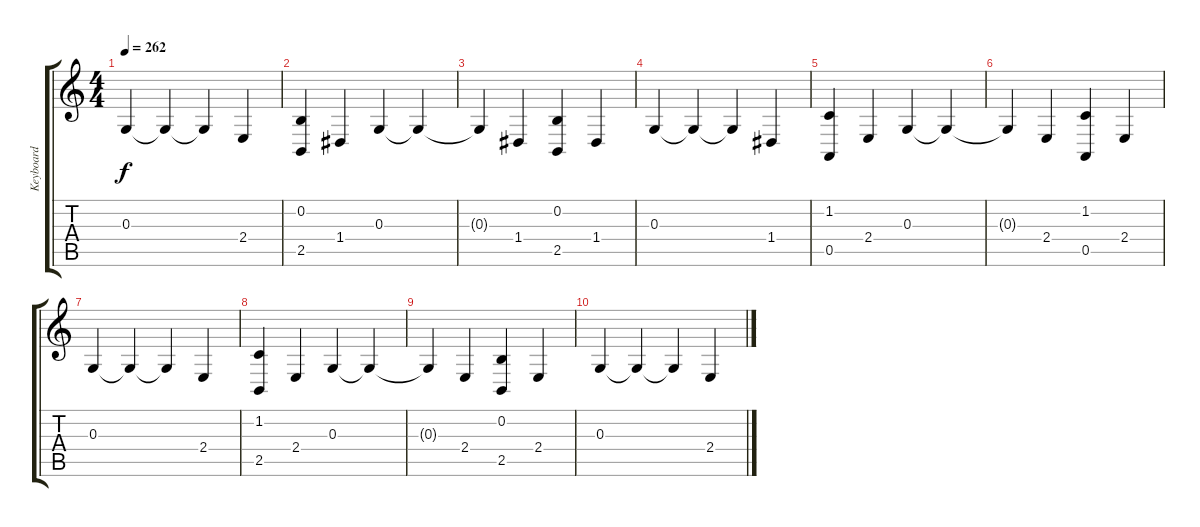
\track ("Keyboard" "Keyboard") {instrument acousticgrandpiano}
\staff {score tabs}
\tuning (E4 B3 G3 D3 A2 E2) {hide}
\ts (4 4)
\tempo 262
\clef g2
\ks c
0.3.4{dy f} 0.3{t}.4 0.3{t}.4 2.4.4 |
(0.2 2.5).4 1.4.4 0.3.4 0.3{t}.4 |
0.3{t}.4 1.4.4 (0.2 2.5).4 1.4.4 |
0.3.4 0.3{t}.4 0.3{t}.4 1.4.4 |
(1.2 0.5).4 2.4.4 0.3.4 0.3{t}.4 |
0.3{t}.4 2.4.4 (1.2 0.5).4 2.4.4 |
0.3.4 0.3{t}.4 0.3{t}.4 2.4.4 |
(1.2 2.5).4 2.4.4 0.3.4 0.3{t}.4 |
0.3{t}.4 2.4.4 (0.2 2.5).4 2.4.4 |
0.3.4 0.3{t}.4 0.3{t}.4 2.4.4
